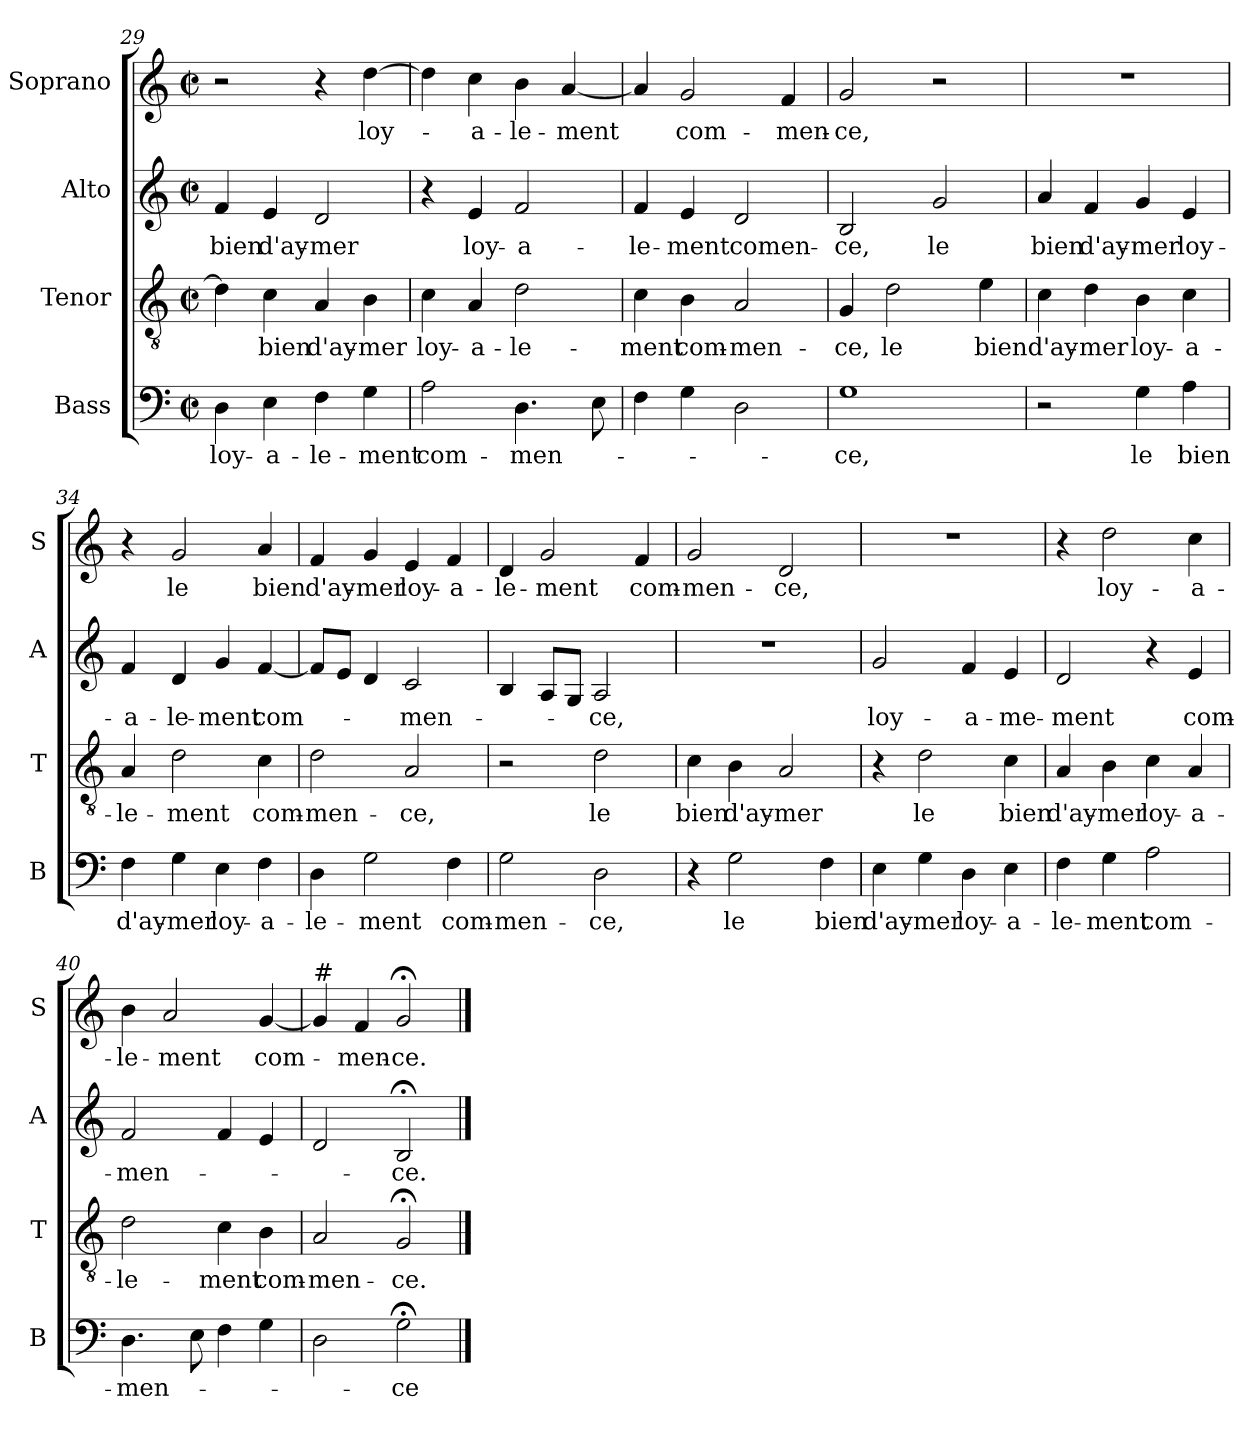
**kern	**text	**kern	**text	**kern	**text	**kern	**text
*part4	*part4	*part3	*part3	*part2	*part2	*part1	*part1
*staff4	*staff4	*staff3	*staff3	*staff2	*staff2	*staff1	*staff1
*I"Bass	*	*I"Tenor	*	*I"Alto	*	*I"Soprano	*
*I'B	*	*I'T	*	*I'A	*	*I'S	*
*clefF4	*	*clefGv2	*	*clefG2	*	*clefG2	*
*k[]	*	*k[]	*	*k[]	*	*k[]	*
*C:	*	*C:	*	*C:	*	*C:	*
*M2/2	*	*M2/2	*	*M2/2	*	*M2/2	*
*met(c|)	*	*met(c|)	*	*met(c|)	*	*met(c|)	*
=29	=29	=29	=29	=29	=29	=29	=29
!	!LO:LY:b	!	!	!	!LO:LY:b	!	!
4D\	loy-	4d\]	.	4f/	bien	2r	.
!	!LO:LY:b	!	!LO:LY:b	!	!LO:LY:b	!	!
4E\	-a-	4c\	bien	4e/	d'ay-	.	.
!	!LO:LY:b	!	!LO:LY:b	!	!LO:LY:b	!	!
4F\	-le-	4A/	d'ay-	2d/	-mer	4r	.
!	!LO:LY:b	!	!LO:LY:b	!	!	!	!LO:LY:b
4G\	-ment	4B\	-mer	.	.	[4dd\	loy-
=30	=30	=30	=30	=30	=30	=30	=30
!	!LO:LY:b	!	!LO:LY:b	!	!	!	!
2A\	com-	4c\	loy-	4r	.	4dd\]	.
!	!	!	!LO:LY:b	!	!LO:LY:b	!	!LO:LY:b
.	.	4A/	-a-	4e/	loy-	4cc\	-a-
!	!LO:LY:b	!	!LO:LY:b	!	!LO:LY:b	!	!LO:LY:b
4.D\	-men-	2d\	-le-	2f/	-a-	4b\	-le-
!	!	!	!	!	!	!	!LO:LY:b
.	.	.	.	.	.	[4a/	-ment
8E\	.	.	.	.	.	.	.
!!LO:LB:g=z
=31	=31	=31	=31	=31	=31	=31	=31
!	!	!	!LO:LY:b	!	!LO:LY:b	!	!
4F\	.	4c\	-ment	4f/	-le-	4a/]	.
!	!	!	!LO:LY:b	!	!LO:LY:b	!	!LO:LY:b
4G\	.	4B\	com-	4e/	-ment	2g/	com-
!	!	!	!LO:LY:b	!	!LO:LY:b	!	!
2D\	.	2A/	-men-	2d/	comen-	.	.
!	!	!	!	!	!	!	!LO:LY:b
.	.	.	.	.	.	4f/	-men-
=32	=32	=32	=32	=32	=32	=32	=32
!	!LO:LY:b	!	!LO:LY:b	!	!LO:LY:b	!	!LO:LY:b
1G	-ce,	4G/	-ce,	2B/	-ce,	2g/	-ce,
!	!	!	!LO:LY:b	!	!	!	!
.	.	2d\	le	.	.	.	.
!	!	!	!	!	!LO:LY:b	!	!
.	.	.	.	2g/	le	2r	.
!	!	!	!LO:LY:b	!	!	!	!
.	.	4e\	bien	.	.	.	.
=33	=33	=33	=33	=33	=33	=33	=33
!	!	!	!LO:LY:b	!	!LO:LY:b	!	!
2r	.	4c\	d'ay-	4a/	bien	1r	.
!	!	!	!LO:LY:b	!	!LO:LY:b	!	!
.	.	4d\	-mer	4f/	d'ay-	.	.
!	!LO:LY:b	!	!LO:LY:b	!	!LO:LY:b	!	!
4G\	le	4B\	loy-	4g/	-mer	.	.
!	!LO:LY:b	!	!LO:LY:b	!	!LO:LY:b	!	!
4A\	bien	4c\	-a-	4e/	loy-	.	.
=34	=34	=34	=34	=34	=34	=34	=34
!	!LO:LY:b	!	!LO:LY:b	!	!LO:LY:b	!	!
4F\	d'ay-	4A/	-le-	4f/	-a-	4r	.
!	!LO:LY:b	!	!LO:LY:b	!	!LO:LY:b	!	!LO:LY:b
4G\	-mer	2d\	-ment	4d/	-le-	2g/	le
!	!LO:LY:b	!	!	!	!LO:LY:b	!	!
4E\	loy-	.	.	4g/	-ment	.	.
!	!LO:LY:b	!	!LO:LY:b	!	!LO:LY:b	!	!LO:LY:b
4F\	-a-	4c\	com-	[4f/	com-	4a/	bien
=35	=35	=35	=35	=35	=35	=35	=35
!	!LO:LY:b	!	!LO:LY:b	!	!	!	!LO:LY:b
4D\	-le-	2d\	-men-	8f/L]	.	4f/	d'ay-
.	.	.	.	8e/J	.	.	.
!	!LO:LY:b	!	!	!	!	!	!LO:LY:b
2G\	-ment	.	.	4d/	.	4g/	-mer
!	!	!	!LO:LY:b	!	!LO:LY:b	!	!LO:LY:b
.	.	2A/	-ce,	2c/	-men-	4e/	loy-
!	!LO:LY:b	!	!	!	!	!	!LO:LY:b
4F\	com-	.	.	.	.	4f/	-a-
!!LO:LB:g=z
=36	=36	=36	=36	=36	=36	=36	=36
!	!LO:LY:b	!	!	!	!	!	!LO:LY:b
2G\	-men-	2r	.	4B/	.	4d/	-le-
!	!	!	!	!	!	!	!LO:LY:b
.	.	.	.	8A/L	.	2g/	-ment
.	.	.	.	8G/J	.	.	.
!	!LO:LY:b	!	!LO:LY:b	!	!LO:LY:b	!	!
2D\	-ce,	2d\	le	2A/	-ce,	.	.
!	!	!	!	!	!	!	!LO:LY:b
.	.	.	.	.	.	4f/	com-
=37	=37	=37	=37	=37	=37	=37	=37
!	!	!	!LO:LY:b	!	!	!	!LO:LY:b
4r	.	4c\	bien	1r	.	2g/	-men-
!	!LO:LY:b	!	!LO:LY:b	!	!	!	!
2G\	le	4B\	d'ay-	.	.	.	.
!	!	!	!LO:LY:b	!	!	!	!LO:LY:b
.	.	2A/	-mer	.	.	2d/	-ce,
!	!LO:LY:b	!	!	!	!	!	!
4F\	bien	.	.	.	.	.	.
=38	=38	=38	=38	=38	=38	=38	=38
!	!LO:LY:b	!	!	!	!LO:LY:b	!	!
4E\	d'ay-	4r	.	2g/	loy-	1r	.
!	!LO:LY:b	!	!LO:LY:b	!	!	!	!
4G\	-mer	2d\	le	.	.	.	.
!	!LO:LY:b	!	!	!	!LO:LY:b	!	!
4D\	loy-	.	.	4f/	-a-	.	.
!	!LO:LY:b	!	!LO:LY:b	!	!LO:LY:b	!	!
4E\	-a-	4c\	bien	4e/	-me-	.	.
=39	=39	=39	=39	=39	=39	=39	=39
!	!LO:LY:b	!	!LO:LY:b	!	!LO:LY:b	!	!
4F\	-le-	4A/	d'ay-	2d/	-ment	4r	.
!	!LO:LY:b	!	!LO:LY:b	!	!	!	!LO:LY:b
4G\	-ment	4B\	-mer	.	.	2dd\	loy-
!	!LO:LY:b	!	!LO:LY:b	!	!	!	!
2A\	com-	4c\	loy-	4r	.	.	.
!	!	!	!LO:LY:b	!	!LO:LY:b	!	!LO:LY:b
.	.	4A/	-a-	4e/	com-	4cc\	-a-
=40	=40	=40	=40	=40	=40	=40	=40
!	!LO:LY:b	!	!LO:LY:b	!	!LO:LY:b	!	!LO:LY:b
4.D\	-men-	2d\	-le-	2f/	-men-	4b\	-le-
!	!	!	!	!	!	!	!LO:LY:b
.	.	.	.	.	.	2a/	-ment
8E\	.	.	.	.	.	.	.
!	!	!	!LO:LY:b	!	!	!	!
4F\	.	4c\	-ment	4f/	.	.	.
!	!	!	!LO:LY:b	!	!	!	!LO:LY:b
4G\	.	4B\	com-	4e/	.	[4g/	com-
=41	=41	=41	=41	=41	=41	=41	=41
!	!	!	!	!	!	!LO:TX:a:t=#	!
!	!	!	!LO:LY:b	!	!	!	!
2D\	.	2A/	-men-	2d/	.	4g/]	.
!	!	!	!	!	!	!	!LO:LY:b
.	.	.	.	.	.	4f/	-men-
!	!LO:LY:b	!	!LO:LY:b	!	!LO:LY:b	!	!LO:LY:b
2G;<\	-ce	2G;</	-ce.	2B;</	-ce.	2g;</	-ce.
==	==	==	==	==	==	==	==
*-	*-	*-	*-	*-	*-	*-	*-
